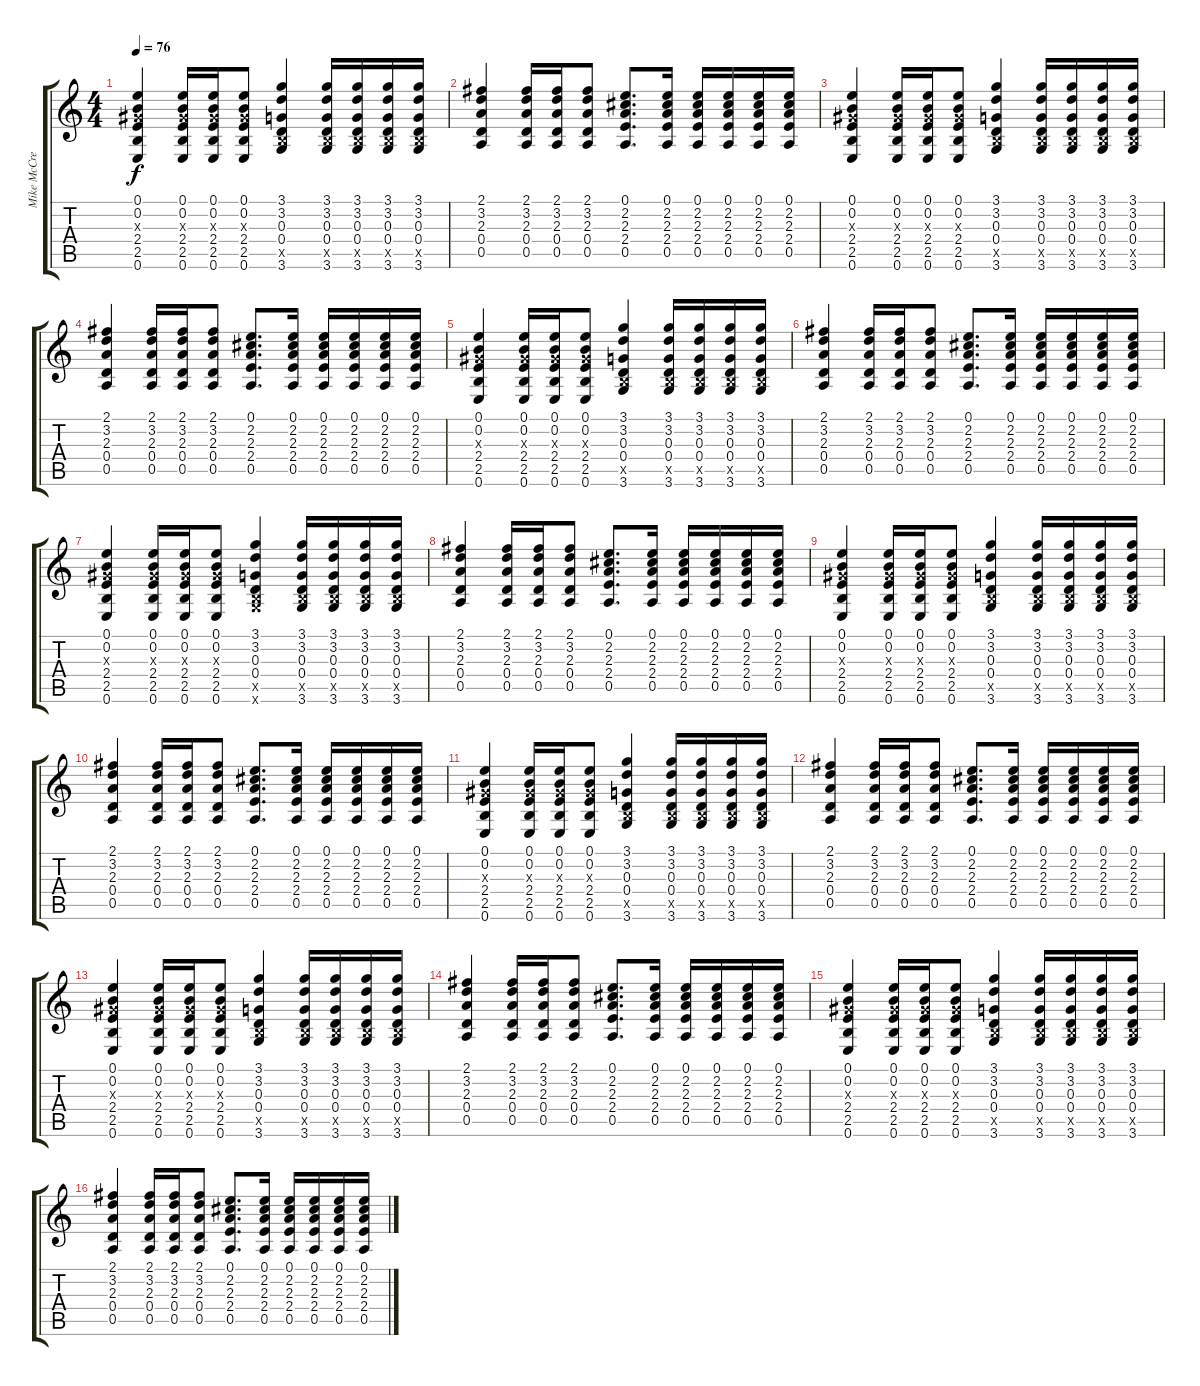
\track ("Mike McCready (Verse Melody)" "Mike McCre") {instrument overdrivenguitar}
\staff {score tabs}
\tuning (E4 B3 G3 D3 A2 E2) {hide}
\ts (4 4)
\tempo 76
\clef g2
\ks c
(0.1 0.2 1.3{x} 2.4 2.5 0.6).4{dy f} (0.1 0.2 1.3{x} 2.4 2.5 0.6).16 (0.1 0.2 1.3{x} 2.4 2.5 0.6).16 (0.1 0.2 1.3{x} 2.4 2.5 0.6).8 (3.1 3.2 0.3 0.4 2.5{x} 3.6).4 (3.1 3.2 0.3 0.4 2.5{x} 3.6).16 (3.1 3.2 0.3 0.4 2.5{x} 3.6).16 (3.1 3.2 0.3 0.4 2.5{x} 3.6).16 (3.1 3.2 0.3 0.4 2.5{x} 3.6).16 |
(2.1 3.2 2.3 0.4 0.5).4 (2.1 3.2 2.3 0.4 0.5).16 (2.1 3.2 2.3 0.4 0.5).16 (2.1 3.2 2.3 0.4 0.5).8 (0.1 2.2 2.3 2.4 0.5).8{d} (0.1 2.2 2.3 2.4 0.5).16 (0.1 2.2 2.3 2.4 0.5).16 (0.1 2.2 2.3 2.4 0.5).16 (0.1 2.2 2.3 2.4 0.5).16 (0.1 2.2 2.3 2.4 0.5).16 |
(0.1 0.2 1.3{x} 2.4 2.5 0.6).4 (0.1 0.2 1.3{x} 2.4 2.5 0.6).16 (0.1 0.2 1.3{x} 2.4 2.5 0.6).16 (0.1 0.2 1.3{x} 2.4 2.5 0.6).8 (3.1 3.2 0.3 0.4 2.5{x} 3.6).4 (3.1 3.2 0.3 0.4 2.5{x} 3.6).16 (3.1 3.2 0.3 0.4 2.5{x} 3.6).16 (3.1 3.2 0.3 0.4 2.5{x} 3.6).16 (3.1 3.2 0.3 0.4 2.5{x} 3.6).16 |
(2.1 3.2 2.3 0.4 0.5).4 (2.1 3.2 2.3 0.4 0.5).16 (2.1 3.2 2.3 0.4 0.5).16 (2.1 3.2 2.3 0.4 0.5).8 (0.1 2.2 2.3 2.4 0.5).8{d} (0.1 2.2 2.3 2.4 0.5).16 (0.1 2.2 2.3 2.4 0.5).16 (0.1 2.2 2.3 2.4 0.5).16 (0.1 2.2 2.3 2.4 0.5).16 (0.1 2.2 2.3 2.4 0.5).16 |
(0.1 0.2 1.3{x} 2.4 2.5 0.6).4 (0.1 0.2 1.3{x} 2.4 2.5 0.6).16 (0.1 0.2 1.3{x} 2.4 2.5 0.6).16 (0.1 0.2 1.3{x} 2.4 2.5 0.6).8 (3.1 3.2 0.3 0.4 2.5{x} 3.6).4 (3.1 3.2 0.3 0.4 2.5{x} 3.6).16 (3.1 3.2 0.3 0.4 2.5{x} 3.6).16 (3.1 3.2 0.3 0.4 2.5{x} 3.6).16 (3.1 3.2 0.3 0.4 2.5{x} 3.6).16 |
(2.1 3.2 2.3 0.4 0.5).4 (2.1 3.2 2.3 0.4 0.5).16 (2.1 3.2 2.3 0.4 0.5).16 (2.1 3.2 2.3 0.4 0.5).8 (0.1 2.2 2.3 2.4 0.5).8{d} (0.1 2.2 2.3 2.4 0.5).16 (0.1 2.2 2.3 2.4 0.5).16 (0.1 2.2 2.3 2.4 0.5).16 (0.1 2.2 2.3 2.4 0.5).16 (0.1 2.2 2.3 2.4 0.5).16 |
(0.1 0.2 1.3{x} 2.4 2.5 0.6).4 (0.1 0.2 1.3{x} 2.4 2.5 0.6).16 (0.1 0.2 1.3{x} 2.4 2.5 0.6).16 (0.1 0.2 1.3{x} 2.4 2.5 0.6).8 (3.1 3.2 0.3 0.4 2.5{x} 3.6{x}).4 (3.1 3.2 0.3 0.4 2.5{x} 3.6).16 (3.1 3.2 0.3 0.4 2.5{x} 3.6).16 (3.1 3.2 0.3 0.4 2.5{x} 3.6).16 (3.1 3.2 0.3 0.4 2.5{x} 3.6).16 |
(2.1 3.2 2.3 0.4 0.5).4 (2.1 3.2 2.3 0.4 0.5).16 (2.1 3.2 2.3 0.4 0.5).16 (2.1 3.2 2.3 0.4 0.5).8 (0.1 2.2 2.3 2.4 0.5).8{d} (0.1 2.2 2.3 2.4 0.5).16 (0.1 2.2 2.3 2.4 0.5).16 (0.1 2.2 2.3 2.4 0.5).16 (0.1 2.2 2.3 2.4 0.5).16 (0.1 2.2 2.3 2.4 0.5).16 |
(0.1 0.2 1.3{x} 2.4 2.5 0.6).4 (0.1 0.2 1.3{x} 2.4 2.5 0.6).16 (0.1 0.2 1.3{x} 2.4 2.5 0.6).16 (0.1 0.2 1.3{x} 2.4 2.5 0.6).8 (3.1 3.2 0.3 0.4 2.5{x} 3.6).4 (3.1 3.2 0.3 0.4 2.5{x} 3.6).16 (3.1 3.2 0.3 0.4 2.5{x} 3.6).16 (3.1 3.2 0.3 0.4 2.5{x} 3.6).16 (3.1 3.2 0.3 0.4 2.5{x} 3.6).16 |
(2.1 3.2 2.3 0.4 0.5).4 (2.1 3.2 2.3 0.4 0.5).16 (2.1 3.2 2.3 0.4 0.5).16 (2.1 3.2 2.3 0.4 0.5).8 (0.1 2.2 2.3 2.4 0.5).8{d} (0.1 2.2 2.3 2.4 0.5).16 (0.1 2.2 2.3 2.4 0.5).16 (0.1 2.2 2.3 2.4 0.5).16 (0.1 2.2 2.3 2.4 0.5).16 (0.1 2.2 2.3 2.4 0.5).16 |
(0.1 0.2 1.3{x} 2.4 2.5 0.6).4 (0.1 0.2 1.3{x} 2.4 2.5 0.6).16 (0.1 0.2 1.3{x} 2.4 2.5 0.6).16 (0.1 0.2 1.3{x} 2.4 2.5 0.6).8 (3.1 3.2 0.3 0.4 2.5{x} 3.6).4 (3.1 3.2 0.3 0.4 2.5{x} 3.6).16 (3.1 3.2 0.3 0.4 2.5{x} 3.6).16 (3.1 3.2 0.3 0.4 2.5{x} 3.6).16 (3.1 3.2 0.3 0.4 2.5{x} 3.6).16 |
(2.1 3.2 2.3 0.4 0.5).4 (2.1 3.2 2.3 0.4 0.5).16 (2.1 3.2 2.3 0.4 0.5).16 (2.1 3.2 2.3 0.4 0.5).8 (0.1 2.2 2.3 2.4 0.5).8{d} (0.1 2.2 2.3 2.4 0.5).16 (0.1 2.2 2.3 2.4 0.5).16 (0.1 2.2 2.3 2.4 0.5).16 (0.1 2.2 2.3 2.4 0.5).16 (0.1 2.2 2.3 2.4 0.5).16 |
(0.1 0.2 1.3{x} 2.4 2.5 0.6).4 (0.1 0.2 1.3{x} 2.4 2.5 0.6).16 (0.1 0.2 1.3{x} 2.4 2.5 0.6).16 (0.1 0.2 1.3{x} 2.4 2.5 0.6).8 (3.1 3.2 0.3 0.4 2.5{x} 3.6).4 (3.1 3.2 0.3 0.4 2.5{x} 3.6).16 (3.1 3.2 0.3 0.4 2.5{x} 3.6).16 (3.1 3.2 0.3 0.4 2.5{x} 3.6).16 (3.1 3.2 0.3 0.4 2.5{x} 3.6).16 |
(2.1 3.2 2.3 0.4 0.5).4 (2.1 3.2 2.3 0.4 0.5).16 (2.1 3.2 2.3 0.4 0.5).16 (2.1 3.2 2.3 0.4 0.5).8 (0.1 2.2 2.3 2.4 0.5).8{d} (0.1 2.2 2.3 2.4 0.5).16 (0.1 2.2 2.3 2.4 0.5).16 (0.1 2.2 2.3 2.4 0.5).16 (0.1 2.2 2.3 2.4 0.5).16 (0.1 2.2 2.3 2.4 0.5).16 |
(0.1 0.2 1.3{x} 2.4 2.5 0.6).4 (0.1 0.2 1.3{x} 2.4 2.5 0.6).16 (0.1 0.2 1.3{x} 2.4 2.5 0.6).16 (0.1 0.2 1.3{x} 2.4 2.5 0.6).8 (3.1 3.2 0.3 0.4 2.5{x} 3.6).4 (3.1 3.2 0.3 0.4 2.5{x} 3.6).16 (3.1 3.2 0.3 0.4 2.5{x} 3.6).16 (3.1 3.2 0.3 0.4 2.5{x} 3.6).16 (3.1 3.2 0.3 0.4 2.5{x} 3.6).16 |
(2.1 3.2 2.3 0.4 0.5).4 (2.1 3.2 2.3 0.4 0.5).16 (2.1 3.2 2.3 0.4 0.5).16 (2.1 3.2 2.3 0.4 0.5).8 (0.1 2.2 2.3 2.4 0.5).8{d} (0.1 2.2 2.3 2.4 0.5).16 (0.1 2.2 2.3 2.4 0.5).16 (0.1 2.2 2.3 2.4 0.5).16 (0.1 2.2 2.3 2.4 0.5).16 (0.1 2.2 2.3 2.4 0.5).16
